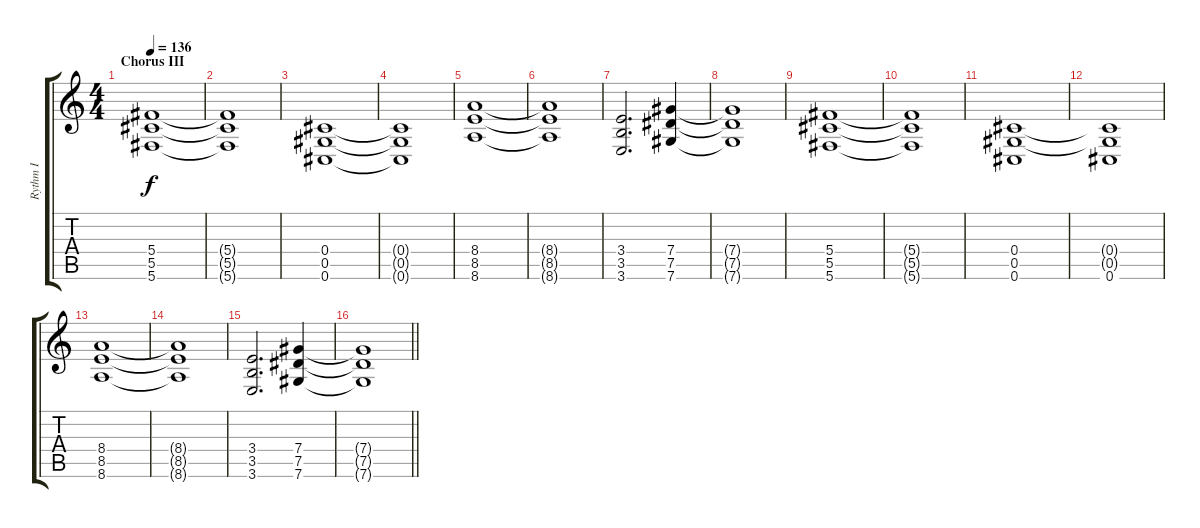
\track ("Rythm I" "Rythm I") {instrument distortionguitar}
\staff {score tabs}
\tuning (Eb4 Bb3 Gb3 Db3 Ab2 Db2) {hide}
\ts (4 4)
\section ("" "Chorus III")
\tempo 136
\clef g2
\ks c
(5.4 5.5 5.6).1{dy f} |
(5.4{t} 5.5{t} 5.6{t}).1 |
(0.4 0.5 0.6).1 |
(0.4{t} 0.5{t} 0.6{t}).1 |
(8.4 8.5 8.6).1 |
(8.4{t} 8.5{t} 8.6{t}).1 |
(3.4 3.5 3.6).2{d} (7.4 7.5 7.6).4 |
(7.4{t} 7.5{t} 7.6{t}).1 |
(5.4 5.5 5.6).1 |
(5.4{t} 5.5{t} 5.6{t}).1 |
(0.4 0.5 0.6).1 |
(0.4{t} 0.5{t} 0.6).1 |
(8.4 8.5 8.6).1 |
(8.4{t} 8.5{t} 8.6{t}).1 |
(3.4 3.5 3.6).2{d} (7.4 7.5 7.6).4 |
\barLineRight lightlight
(7.4{t} 7.5{t} 7.6{t}).1
